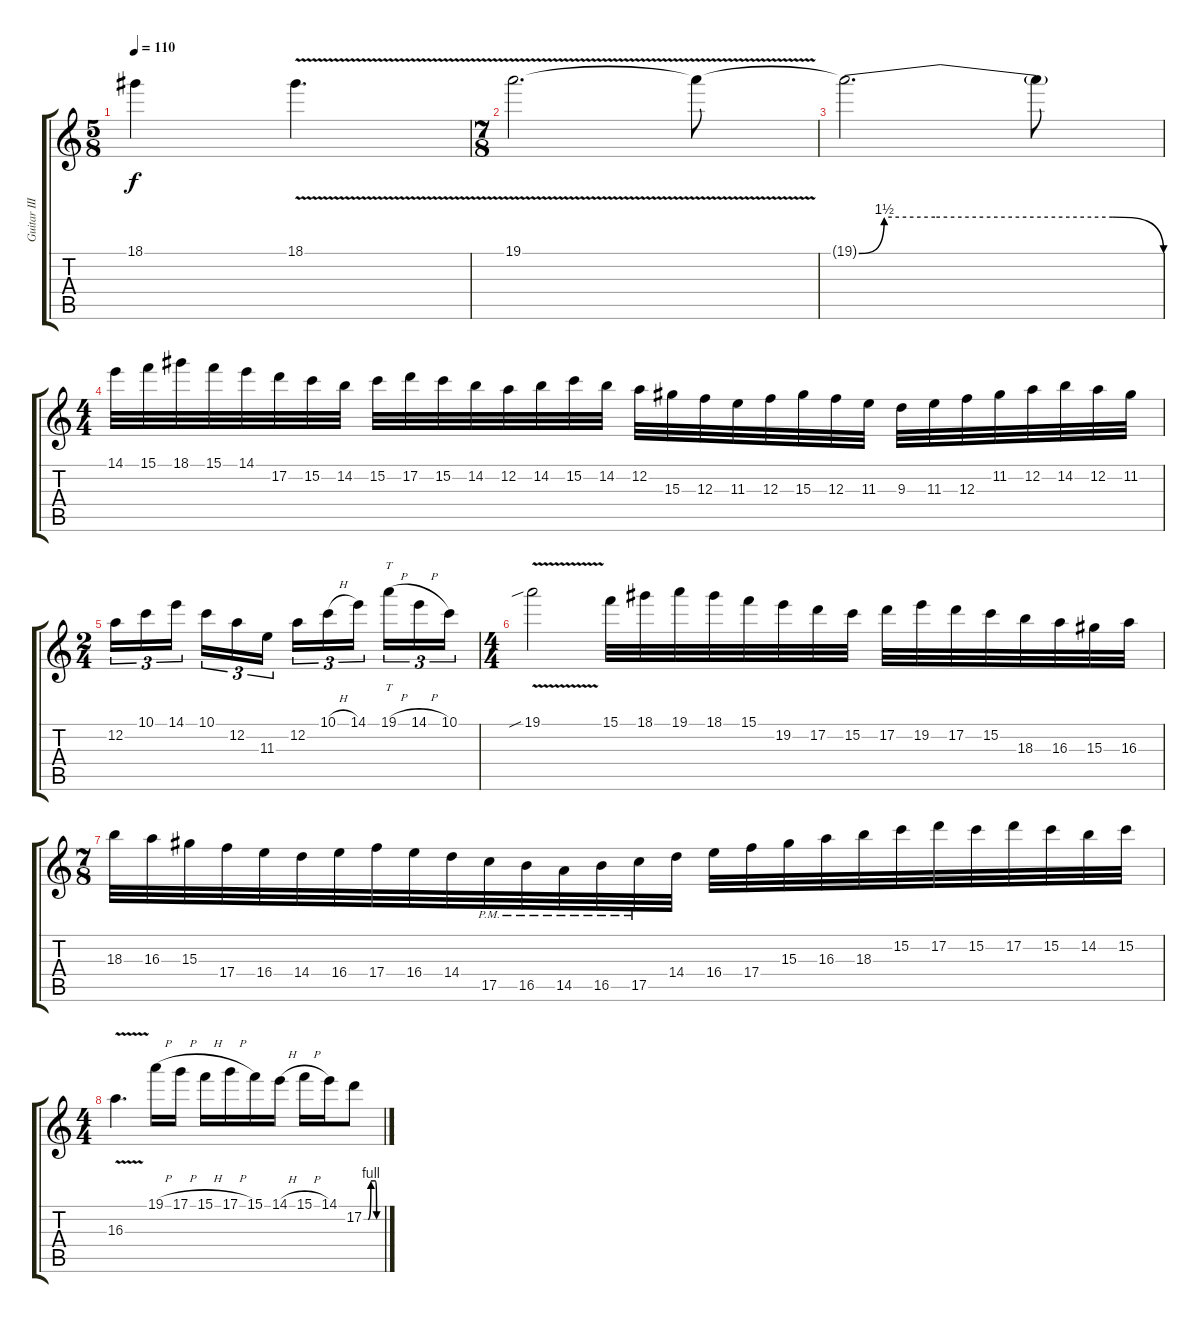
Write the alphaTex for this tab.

\track ("Guitar III" "Guitar III") {instrument overdrivenguitar}
\staff {score tabs}
\tuning (D4 A3 F3 C3 G2 D2) {hide}
\ts (5 8)
\tempo 110
\clef g2
\ks c
18.1{t}.4{dy f} 18.1{v}.4{d} |
\ts (7 8)
19.1{v}.2{d} 19.1{t}.8 |
19.1{be (custom 0 0 5 6 15 6 50 6 60 0) t}.2{d} 19.1{t}.8 |
\ts (4 4)
14.1.32 15.1.32 18.1.32 15.1.32 14.1.32 17.2.32 15.2.32 14.2.32 15.2.32 17.2.32 15.2.32 14.2.32 12.2.32 14.2.32 15.2.32 14.2.32 12.2.32 15.3.32 12.3.32 11.3.32 12.3.32 15.3.32 12.3.32 11.3.32 9.3.32 11.3.32 12.3.32 11.2.32 12.2.32 14.2.32 12.2.32 11.2.32 |
\ts (2 4)
12.2.16{tu (3 2)} 10.1.16{tu (3 2)} 14.1.16{tu (3 2) beam splitsecondary} 10.1.16{tu (3 2)} 12.2.16{tu (3 2)} 11.3.16{tu (3 2)} 12.2.16{tu (3 2)} 10.1{h}.16{tu (3 2)} 14.1.16{tu (3 2) beam splitsecondary} 19.1{h}.16{tt tu (3 2)} 14.1{h}.16{tu (3 2)} 10.1.16{tu (3 2)} |
\ts (4 4)
19.1{v sib}.2 15.1.32 18.1.32 19.1.32 18.1.32 15.1.32 19.2.32 17.2.32 15.2.32 17.2.32 19.2.32 17.2.32 15.2.32 18.3.32 16.3.32 15.3.32 16.3.32 |
\ts (7 8)
18.3.32 16.3.32 15.3.32 17.4.32 16.4.32 14.4.32 16.4.32 17.4.32 16.4.32 14.4.32 17.5{pm}.32 16.5{pm}.32 14.5{pm}.32 16.5{pm}.32 17.5{pm}.32 14.4.32 16.4.32 17.4.32 15.3.32 16.3.32 18.3.32 15.2.32 17.2.32 15.2.32 17.2.32 15.2.32 14.2.32 15.2.32 |
\ts (4 4)
16.3{v}.4{d} 19.1{h}.16 17.1{h}.16 15.1{h}.16 17.1{h}.16 15.1.16 14.1{h}.16 15.1{h}.16 14.1.16 17.2{be (custom 0 0 15 0 25 4 40 4 45 0 49 0 54 0 58 0 60 0)}.8
